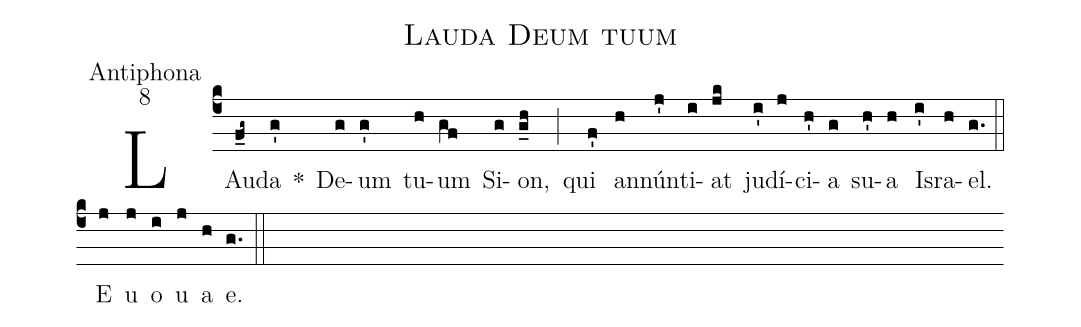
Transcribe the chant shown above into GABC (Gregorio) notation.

name:Lauda Deum tuum;
office-part:Antiphona;
mode:8;
%%
(c4) LAu(f_g~)da(g') *() De(g)um(g') tu(h)um(gf) Si(g)on,(g_h) (;) qui(f') an(h)nún(j')ti(i)at(jk) ju(i')dí(j)ci(h')a(g) su(h')a(h) Is(i')ra(h)el.(g.) (::)

<eu>E(j) u(j) o(i) u(j) a(h) e.</eu>(g.) (::)
